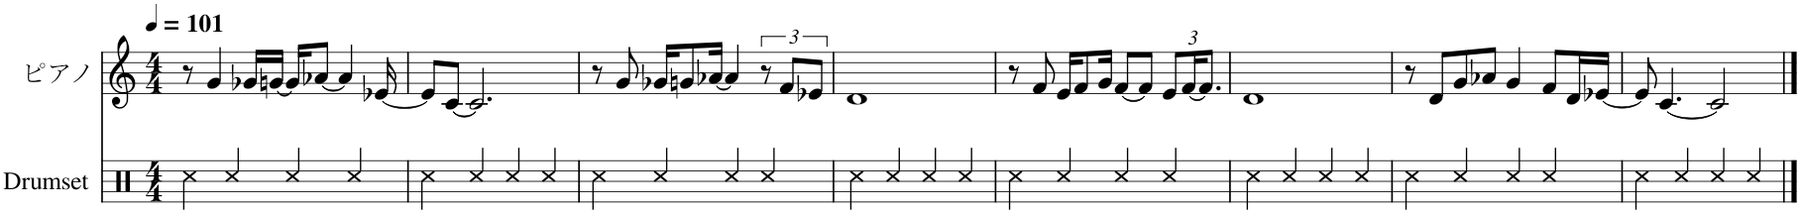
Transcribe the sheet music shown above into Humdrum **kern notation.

**kern	**kern
*part2	*part1
*staff2	*staff1
*I"Drumset	*I"ピアノ
*I'D. Set	*
*clefX	*clefG2
*k[]	*k[]
*M4/4	*M4/4
*MM101	*MM101
=1	=1
4Rcc\	8r
.	4g/
4Rcc/	.
.	16g-X/LL
.	[16gn/JJ
4Rcc/	16g/KL]
.	[8a-X/J
.	4a-/]
4Rcc/	.
.	[16e-X/
=2	=2
4Rcc\	8e-/L]
.	[8c/J
4Rcc/	2.c/]
4Rcc/	.
4Rcc/	.
=3	=3
4Rcc\	8r
.	8g/
4Rcc/	16g-X/KL
.	8gn/
.	[16a-X/Jk
4Rcc/	4a-/]
4Rcc/	12r
.	12f/L
.	12e-X/J
=4	=4
4Rcc\	1d
4Rcc/	.
4Rcc/	.
4Rcc/	.
=5	=5
4Rcc\	8r
.	8f/
4Rcc/	16e/KL
.	8f/
.	16g/Jk
4Rcc/	[8f/L
.	8f/J]
*	*Xbrackettup
4Rcc/	12e/L
.	[24f/K
.	12.f/J]
=6	=6
4Rcc\	1d
4Rcc/	.
4Rcc/	.
4Rcc/	.
=7	=7
4Rcc\	8r
.	8d/L
4Rcc/	8g/
.	8a-X/J
4Rcc/	4g/
4Rcc/	8f/L
.	16d/L
.	[16e-X/JJ
=8	=8
4Rcc\	8e-/]
.	[4.c/
4Rcc/	.
4Rcc/	2c/]
4Rcc/	.
==	==
*-	*-
